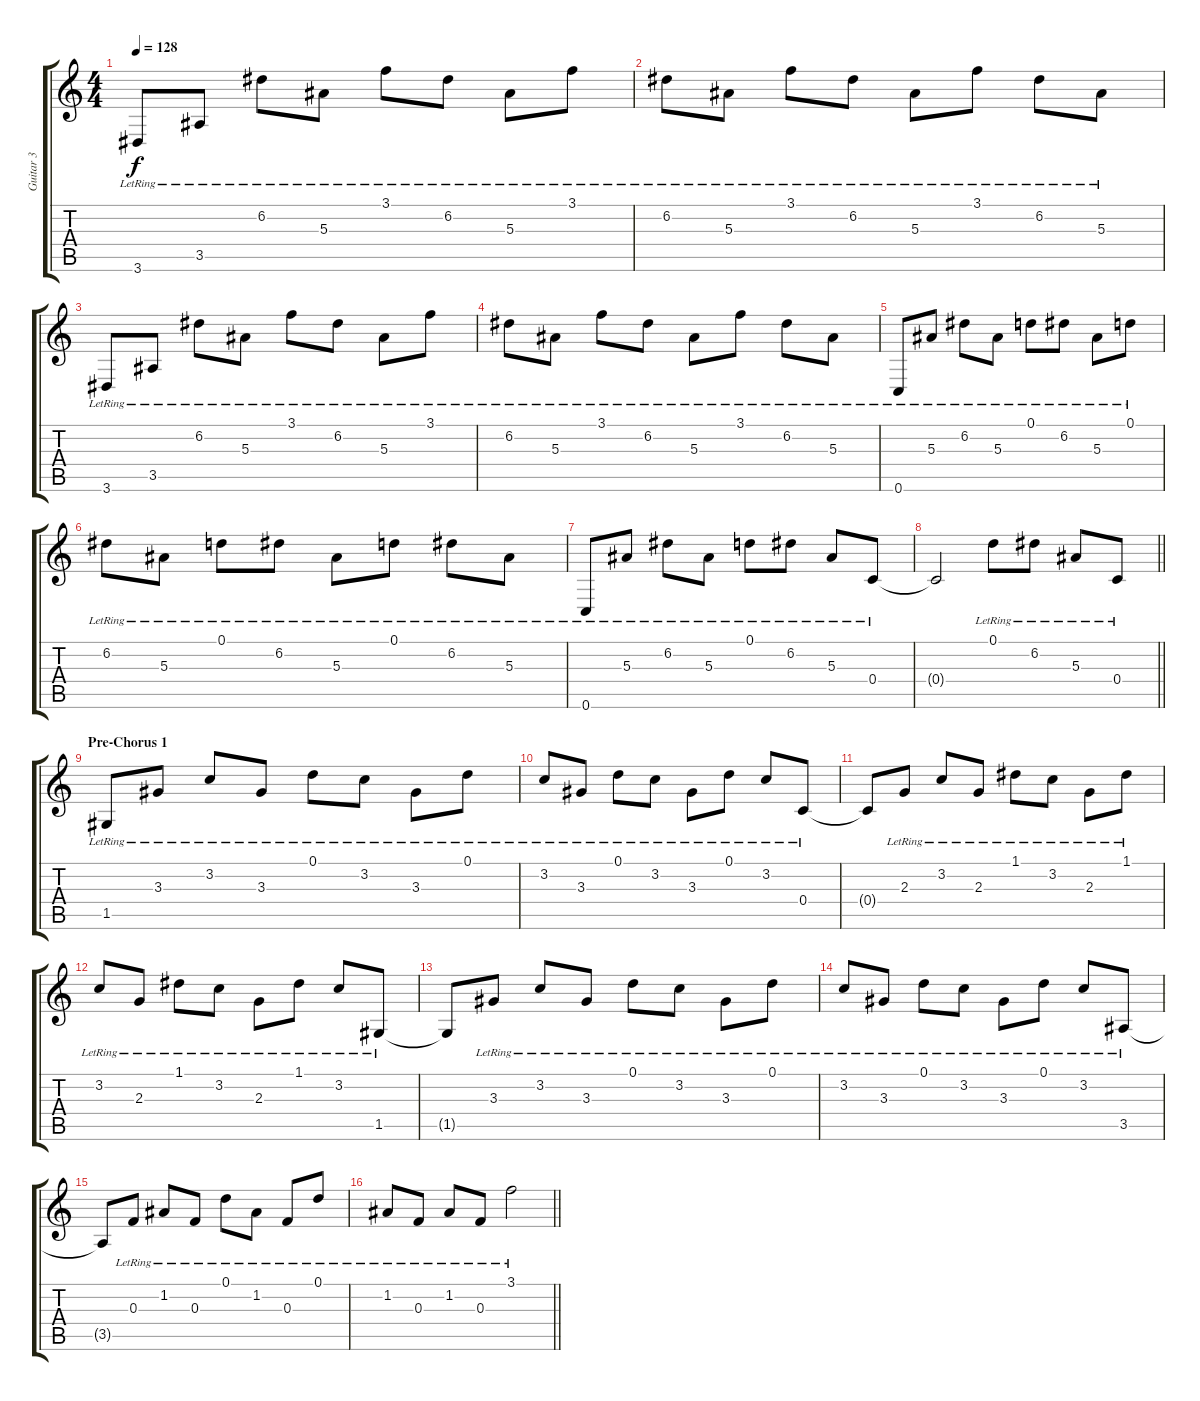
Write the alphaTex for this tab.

\track ("Guitar 3" "Guitar 3") {instrument acousticguitarnylon}
\staff {score tabs}
\tuning (D4 A3 F3 C3 G2 C2) {hide}
\ts (4 4)
\tempo 128
\clef g2
\ks c
3.6{lr}.8{dy f} 3.5{lr}.8 6.2{lr}.8 5.3{lr}.8 3.1{lr}.8 6.2{lr}.8 5.3{lr}.8 3.1{lr}.8 |
6.2{lr}.8 5.3{lr}.8 3.1{lr}.8 6.2{lr}.8 5.3{lr}.8 3.1{lr}.8 6.2{lr}.8 5.3{lr}.8 |
3.6{lr}.8 3.5{lr}.8 6.2{lr}.8 5.3{lr}.8 3.1{lr}.8 6.2{lr}.8 5.3{lr}.8 3.1{lr}.8 |
6.2{lr}.8 5.3{lr}.8 3.1{lr}.8 6.2{lr}.8 5.3{lr}.8 3.1{lr}.8 6.2{lr}.8 5.3{lr}.8 |
0.6{lr}.8 5.3{lr}.8 6.2{lr}.8 5.3{lr}.8 0.1{lr}.8 6.2{lr}.8 5.3{lr}.8 0.1{lr}.8 |
6.2{lr}.8 5.3{lr}.8 0.1{lr}.8 6.2{lr}.8 5.3{lr}.8 0.1{lr}.8 6.2{lr}.8 5.3{lr}.8 |
0.6{lr}.8 5.3{lr}.8 6.2{lr}.8 5.3{lr}.8 0.1{lr}.8 6.2{lr}.8 5.3{lr}.8 0.4{lr}.8 |
\barLineRight lightlight
0.4{t}.2 0.1{lr}.8 6.2{lr}.8 5.3{lr}.8 0.4{lr}.8 |
\section ("" "Pre-Chorus 1")
1.5{lr}.8 3.3{lr}.8 3.2{lr}.8 3.3{lr}.8 0.1{lr}.8 3.2{lr}.8 3.3{lr}.8 0.1{lr}.8 |
3.2{lr}.8 3.3{lr}.8 0.1{lr}.8 3.2{lr}.8 3.3{lr}.8 0.1{lr}.8 3.2{lr}.8 0.4{lr}.8 |
0.4{t}.8 2.3{lr}.8 3.2{lr}.8 2.3{lr}.8 1.1{lr}.8 3.2{lr}.8 2.3{lr}.8 1.1{lr}.8 |
3.2{lr}.8 2.3{lr}.8 1.1{lr}.8 3.2{lr}.8 2.3{lr}.8 1.1{lr}.8 3.2{lr}.8 1.5{lr}.8 |
1.5{t}.8 3.3{lr}.8 3.2{lr}.8 3.3{lr}.8 0.1{lr}.8 3.2{lr}.8 3.3{lr}.8 0.1{lr}.8 |
3.2{lr}.8 3.3{lr}.8 0.1{lr}.8 3.2{lr}.8 3.3{lr}.8 0.1{lr}.8 3.2{lr}.8 3.5{lr}.8 |
3.5{t}.8 0.3{lr}.8 1.2{lr}.8 0.3{lr}.8 0.1{lr}.8 1.2{lr}.8 0.3{lr}.8 0.1{lr}.8 |
\barLineRight lightlight
1.2{lr}.8 0.3{lr}.8 1.2{lr}.8 0.3{lr}.8 3.1{lr}.2
